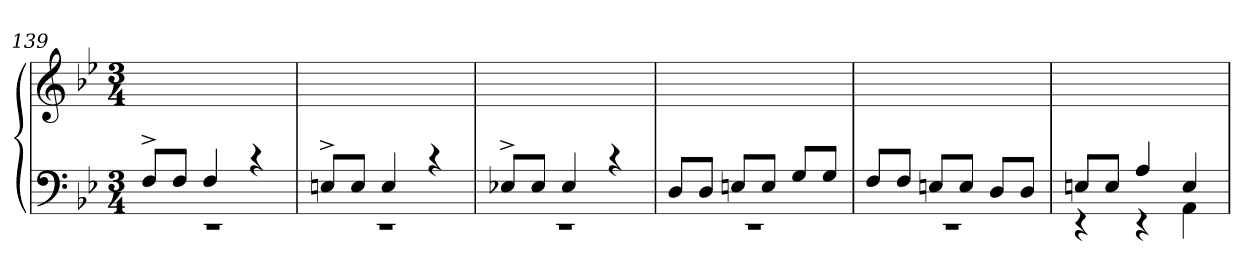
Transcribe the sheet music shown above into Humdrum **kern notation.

**kern	**kern
*part2	*part1
*staff2	*staff1
!!LO:LB:g=z
*clefF4	*clefG2
*k[b-e-]	*k[b-e-]
*B-:	*B-:
*M3/4	*M3/4
=139	=139
*^	*
!	!LO:N:vis=1	!
8F^>/L	2.rEE	2.ryy
8F/J	.	.
4F/	.	.
4rc	.	.
=140	=140	=140
!	!LO:N:vis=1	!
8En^>/L	2.rEE	2.ryy
8E/J	.	.
4E/	.	.
4rc	.	.
=141	=141	=141
!	!LO:N:vis=1	!
8E-X^>/L	2.rEE	2.ryy
8E-/J	.	.
4E-/	.	.
4rc	.	.
=142	=142	=142
!	!LO:N:vis=1	!
8D>/L	2.rEE	2.ryy
8D>/J	.	.
8En>/L	.	.
8E>/J	.	.
8G>/L	.	.
8G>/J	.	.
=143	=143	=143
!	!LO:N:vis=1	!
8F/L	2.rEE	2.ryy
8F/J	.	.
8En/L	.	.
8E/J	.	.
8D/L	.	.
8D/J	.	.
=144	=144	=144
8En/L	4rEE	2.ryy
8E/J	.	.
4A/	4rEE	.
4E/	4AA\	.
*v	*v	*
=	=
*-	*-
